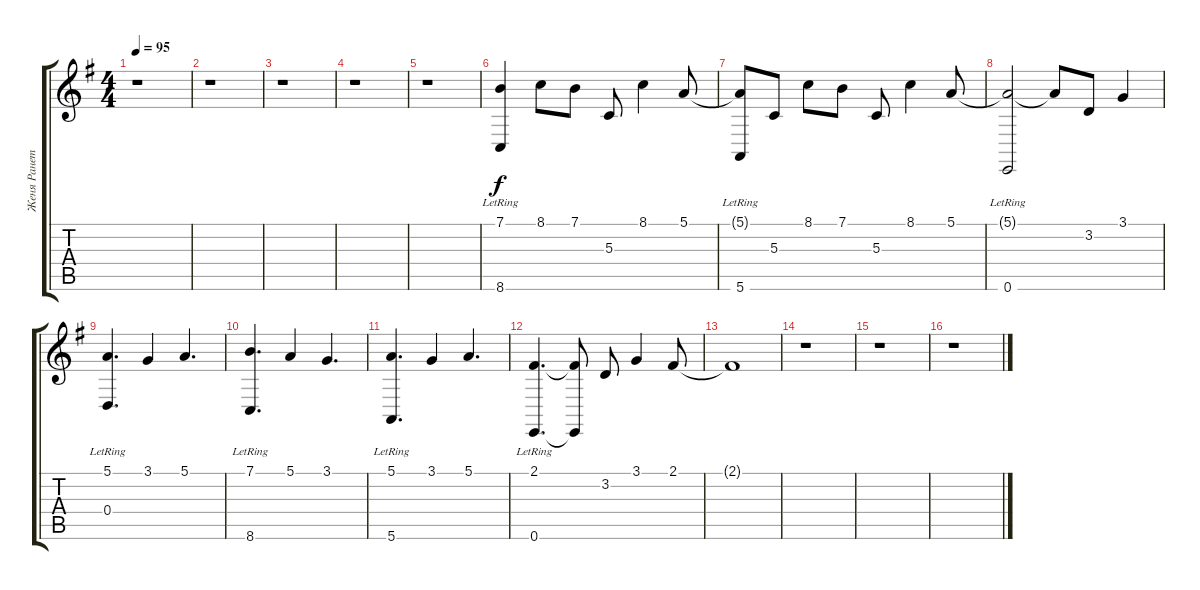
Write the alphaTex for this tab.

\track ("Женя Ранетка" "Женя Ранет") {instrument brightacousticpiano}
\staff {score tabs}
\tuning (E4 B3 G3 D3 A2 E2) {hide}
\ts (4 4)
\tempo 95
\clef g2
\ks eminor
r.1{dy f} |
r.1 |
r.1 |
r.1 |
r.1 |
(7.1{lr} 8.6{lr}).4 8.1.8 7.1.8 5.3.8 8.1.4 5.1.8 |
(5.1{t} 5.6{lr}).8 5.3.8 8.1.8 7.1.8 5.3.8 8.1.4 5.1.8 |
(5.1{t} 0.6{lr}).2 5.1{t}.8 3.2.8 3.1.4 |
(5.1 0.4{lr}).4{d} 3.1.4 5.1.4{d} |
(7.1 8.6{lr}).4{d} 5.1.4 3.1.4{d} |
(5.1 5.6{lr}).4{d} 3.1.4 5.1.4{d} |
(2.1 0.6{lr}).4{d} (2.1{t} 0.6{t}).8 3.2.8 3.1.4 2.1.8 |
2.1{t}.1 |
r.1 |
r.1 |
r.1
